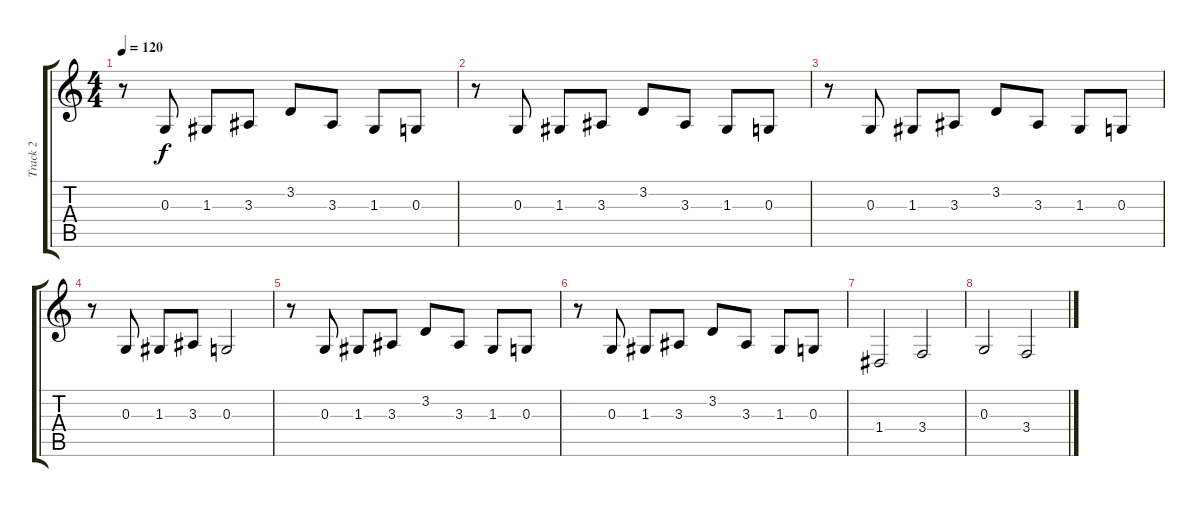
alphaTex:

\track ("Track 2" "Track 2") {instrument acousticgrandpiano}
\staff {score tabs}
\tuning (E4 B3 G3 D3 A2 E2) {hide}
\ts (4 4)
\tempo 120
\clef g2
\ks c
r.8{dy f} 0.3.8 1.3.8 3.3.8 3.2.8 3.3.8 1.3.8 0.3.8 |
r.8 0.3.8 1.3.8 3.3.8 3.2.8 3.3.8 1.3.8 0.3.8 |
r.8 0.3.8 1.3.8 3.3.8 3.2.8 3.3.8 1.3.8 0.3.8 |
r.8 0.3.8 1.3.8 3.3.8 0.3.2 |
r.8 0.3.8 1.3.8 3.3.8 3.2.8 3.3.8 1.3.8 0.3.8 |
r.8 0.3.8 1.3.8 3.3.8 3.2.8 3.3.8 1.3.8 0.3.8 |
1.4.2 3.4.2 |
0.3.2 3.4.2
